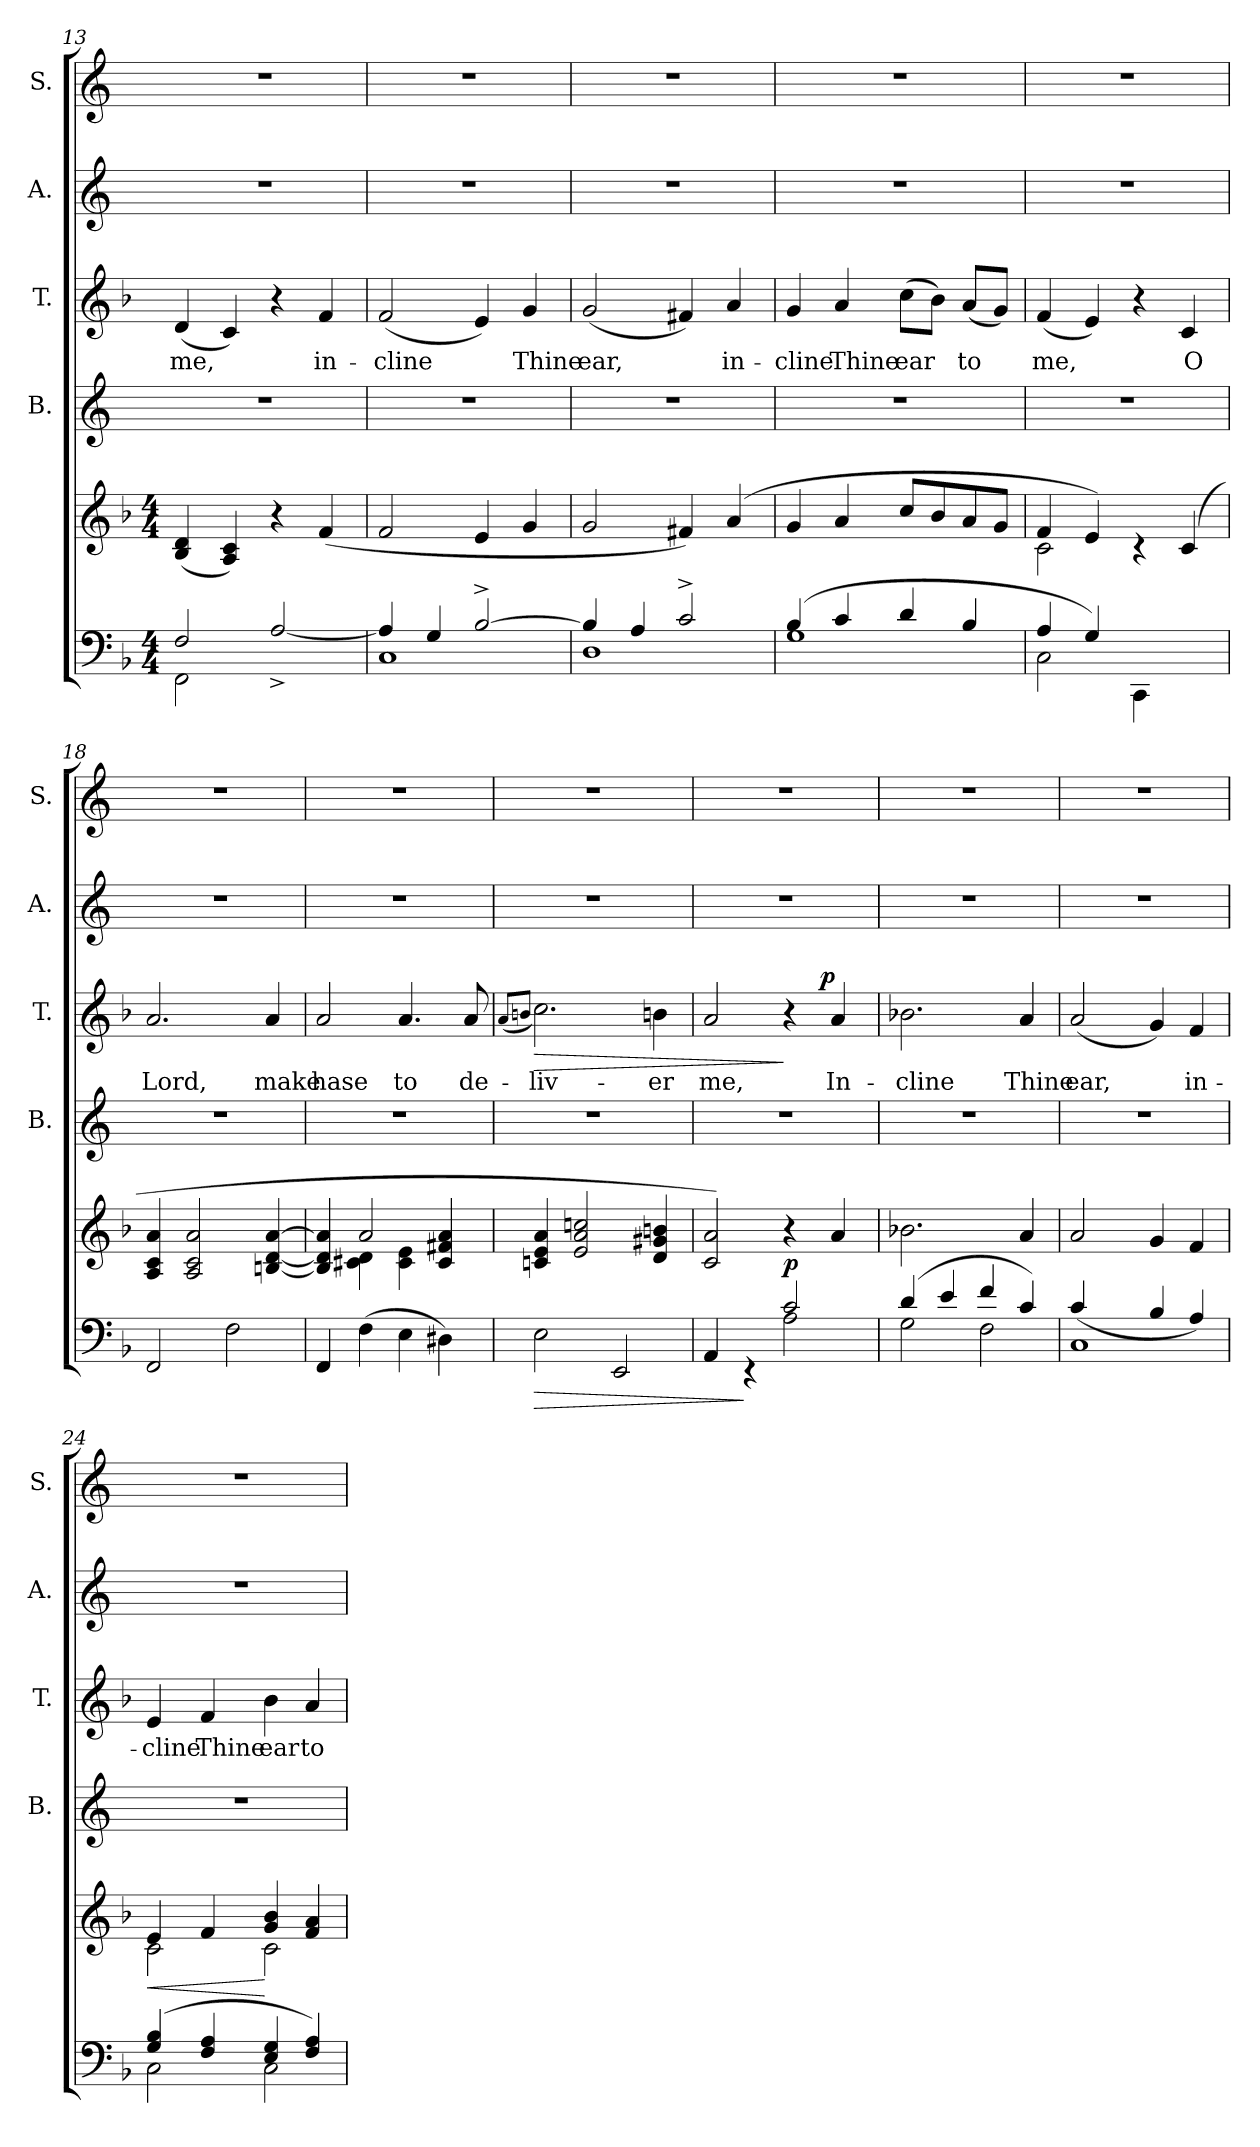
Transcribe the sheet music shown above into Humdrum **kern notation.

**kern	**dynam	**kern	**dynam	**kern	**kern	**text	**dynam	**kern	**kern
*part6	*part6	*part5	*part5	*part4	*part3	*part3	*part3	*part2	*part1
*staff6	*staff6	*staff5	*staff5	*staff4	*staff3	*staff3	*staff3	*staff2	*staff1
*	*	*	*	*I"B.	*I"T.	*	*	*I"A.	*I"S.
*	*	*	*	*I'B.	*I'T.	*	*	*I'A.	*I'S.
!!LO:LB:g=z
*clefF4	*	*clefG2	*	*clefG2	*clefG2	*	*	*clefG2	*clefG2
*k[b-]	*	*k[b-]	*	*k[]	*k[b-]	*	*	*k[]	*k[]
*F:	*	*F:	*	*C:	*F:	*	*	*C:	*C:
*M4/4	*	*M4/4	*	*	*	*	*	*	*
=13	=13	=13	=13	=13	=13	=13	=13	=13	=13
*^	*	*	*	*	*	*	*	*	*
!	!	!	!	!	!	!	!LO:LY:b	!	!	!
2F/	2FF\	.	(<4B-/ 4d/	.	1r	(<4d/	me,	.	1r	1r
.	.	.	4A/ 4c/)	.	.	4c/)	.	.	.	.
[>2A^>/	2ryy	.	4r	.	.	4r	.	.	.	.
!	!	!	!	!	!	!	!LO:LY:b	!	!	!
.	.	.	(<4f/	.	.	4f/	in-	.	.	.
=14	=14	=14	=14	=14	=14	=14	=14	=14	=14	=14
!	!	!	!	!	!	!	!LO:LY:b	!	!	!
4A/]	1C	.	2f/	.	1r	(<2f/	-cline	.	1r	1r
4G/	.	.	.	.	.	.	.	.	.	.
[>2B-^>/	.	.	4e/	.	.	4e/)	.	.	.	.
!	!	!	!	!	!	!	!LO:LY:b	!	!	!
.	.	.	4g/	.	.	4g/	Thine	.	.	.
=15	=15	=15	=15	=15	=15	=15	=15	=15	=15	=15
!	!	!	!	!	!	!	!LO:LY:b	!	!	!
4B-/]	1D	.	2g/	.	1r	(<2g/	ear,	.	1r	1r
4A/	.	.	.	.	.	.	.	.	.	.
2c^>/	.	.	4f#X/)	.	.	4f#X/)	.	.	.	.
!	!	!	!	!	!	!	!LO:LY:b	!	!	!
.	.	.	(4a/	.	.	4a/	in-	.	.	.
=16	=16	=16	=16	=16	=16	=16	=16	=16	=16	=16
!	!	!	!	!	!	!	!LO:LY:b	!	!	!
(4B-/	1G	.	4g/	.	1r	4g/	-cline	.	1r	1r
!	!	!	!	!	!	!	!LO:LY:b	!	!	!
4c/	.	.	4a/	.	.	4a/	Thine	.	.	.
!	!	!	!	!	!	!	!LO:LY:b	!	!	!
4d/	.	.	8cc/L	.	.	(>8cc\L	ear	.	.	.
.	.	.	8b-/	.	.	8b-\J)	.	.	.	.
!	!	!	!	!	!	!	!LO:LY:b	!	!	!
4B-/	.	.	8a/	.	.	(<8a/L	to	.	.	.
.	.	.	8g/J	.	.	8g/J)	.	.	.	.
!!LO:LB:g=z
=17	=17	=17	=17	=17	=17	=17	=17	=17	=17	=17
*	*	*	*^	*	*	*	*	*	*	*
!	!	!	!	!	!	!	!	!LO:LY:b	!	!	!
2C\	4A/	.	2c\	4f/	.	1r	(<4f/	me,	.	1r	1r
.	4G/)	.	.	4e/)	.	.	4e/)	.	.	.	.
4ryy	4CC\	.	2ryy	4rc	.	.	4r	.	.	.	.
!	!	!	!	!	!	!	!	!LO:LY:b	!	!	!
4ryy	4ryy	.	.	(4c/	.	.	4c/	O	.	.	.
=18	=18	=18	=18	=18	=18	=18	=18	=18	=18	=18	=18
!	!	!	!	!	!	!	!	!LO:LY:b	!	!	!
*v	*v	*	*	*	*	*	*	*	*	*	*
*	*	*v	*v	*	*	*	*	*	*	*
2FF/	.	4A/ 4c/ 4a/	.	1r	2.a/	Lord,	.	1r	1r
.	.	2A/ 2c/ 2a/	.	.	.	.	.	.	.
2F\	.	.	.	.	.	.	.	.	.
!	!	!	!	!	!	!LO:LY:b	!	!	!
.	.	[<4Bn/ [<4d/ [>4a/	.	.	4a/	make	.	.	.
=19	=19	=19	=19	=19	=19	=19	=19	=19	=19
*	*	*^	*	*	*	*	*	*	*
!	!	!	!	!	!	!	!LO:LY:b	!	!	!
4FF/	.	4B/] 4d/] 4a/]	4ryy	.	1r	2a/	hase	.	1r	1r
(>4F\	.	2a/	4c#X\ 4d\	.	.	.	.	.	.	.
!	!	!	!	!	!	!	!LO:LY:b	!	!	!
4E\	.	.	4c#\ 4e\	.	.	4.a/	to	.	.	.
4D#X\)	.	4c#/ 4f#X/ 4a/	4ryy	.	.	.	.	.	.	.
!	!	!	!	!	!	!	!LO:LY:b	!	!	!
.	.	.	.	.	.	8a/	de-	.	.	.
*	*	*v	*v	*	*	*	*	*	*	*
=20	=20	=20	=20	=20	=20	=20	=20	=20	=20
.	.	.	.	.	(>8qa/L	.	.	.	.
.	.	.	.	.	8qbn/J	.	.	.	.
!	!LO:HP:b	!	!	!	!	!LO:LY:b	!LO:HP:b	!	!
2E\	>	4cn/ 4e/ 4a/	.	1r	2.cc\)	-liv-	>	1r	1r
.	.	2e/ 2a/ 2ccn/	.	.	.	.	.	.	.
2EE/	.	.	.	.	.	.	.	.	.
!	!	!	!	!	!	!LO:LY:b	!	!	!
.	.	4d/ 4g#X/ 4bn/	.	.	4bn\	-er	.	.	.
=21	=21	=21	=21	=21	=21	=21	=21	=21	=21
*^	*	*	*	*	*	*	*	*	*
!	!	!	!	!	!	!	!LO:LY:b	!	!	!
*	*	*	*	*	*	*^	*	*	*	*
4AA/	4ryy	.	2c/ 2a/)	.	1r	2a/	2ryy	me,	.	1r	1r
4ryy	4rEE	]	.	.	.	.	.	.	.	.	.
!	!	!LO:DY:a	!	!	!	!	!	!	!	!	!
2c/	2A\	p	4r	.	.	4r	8..ryy	.	]	.	.
!	!	!	!	!	!	!	!	!	!LO:DY:a	!	!
.	.	.	.	.	.	.	4ryy	.	p	.	.
!	!	!	!	!	!	!	!	!LO:LY:b	!	!	!
.	.	.	4a/	.	.	4a/	.	In-	.	.	.
.	.	.	.	.	.	.	32ryy	.	.	.	.
!!LO:PB:g=z
=22	=22	=22	=22	=22	=22	=22	=22	=22	=22	=22	=22
!	!	!	!	!	!	!	!	!LO:LY:b	!	!	!
*	*	*	*	*	*	*v	*v	*	*	*	*
(4d/	2G\	.	2.b-X\	.	1r	2.b-X\	-cline	.	1r	1r
4e/	.	.	.	.	.	.	.	.	.	.
4f/	2F\	.	.	.	.	.	.	.	.	.
!	!	!	!	!	!	!	!LO:LY:b	!	!	!
4c/)	.	.	4a/	.	.	4a/	Thine	.	.	.
=23	=23	=23	=23	=23	=23	=23	=23	=23	=23	=23
!	!	!	!	!	!	!	!LO:LY:b	!	!	!
1C	(4c/	.	2a/	.	1r	(<2a/	ear,	.	1r	1r
.	4ryy	.	.	.	.	.	.	.	.	.
.	4B-/	.	4g/	.	.	4g/)	.	.	.	.
!	!	!	!	!	!	!	!LO:LY:b	!	!	!
.	4A/)	.	4f/	.	.	4f/	in-	.	.	.
=24	=24	=24	=24	=24	=24	=24	=24	=24	=24	=24
!	!	!	!	!LO:HP:b	!	!	!LO:LY:b	!	!	!
*	*	*	*^	*	*	*	*	*	*	*
(4G/ 4B-/	2C\	.	4e/	2c\	<	1r	4e/	-cline	.	1r	1r
!	!	!	!	!	!	!	!	!LO:LY:b	!	!	!
4F/ 4A/	.	.	4f/	.	.	.	4f/	Thine	.	.	.
!	!	!	!	!	!	!	!	!LO:LY:b	!	!	!
4E/ 4G/	2C\	.	4g/ 4b-/	2c\	[	.	4b-\	ear	.	.	.
!	!	!	!	!	!	!	!	!LO:LY:b	!	!	!
4F/ 4A/)	.	.	4f/ 4a/	.	.	.	4a/	to	.	.	.
*v	*v	*	*	*	*	*	*	*	*	*	*
*	*	*v	*v	*	*	*	*	*	*	*
=	=	=	=	=	=	=	=	=	=
*-	*-	*-	*-	*-	*-	*-	*-	*-	*-
